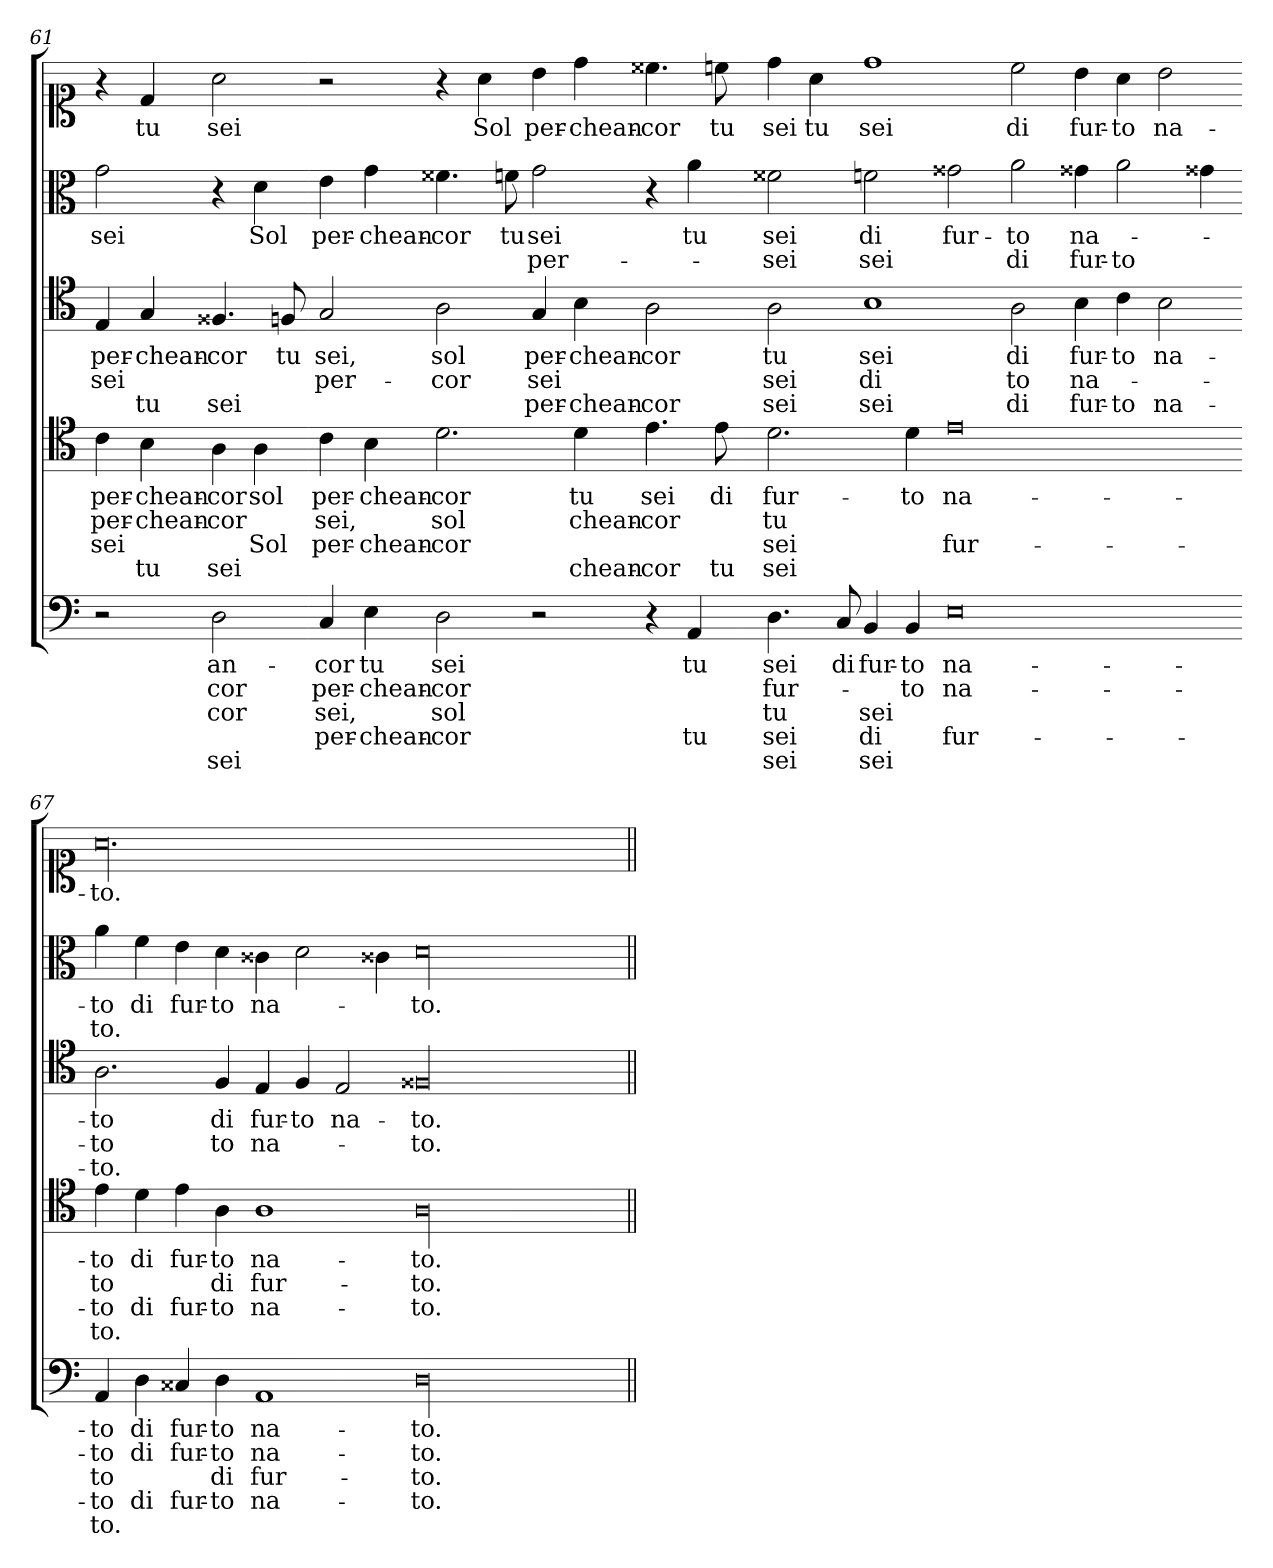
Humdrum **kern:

**kern	**text	**text	**text	**text	**text	**kern	**text	**text	**text	**text	**kern	**text	**text	**text	**kern	**text	**text	**kern	**text
*part5	*part5	*part5	*part5	*part5	*part5	*part4	*part4	*part4	*part4	*part4	*part3	*part3	*part3	*part3	*part2	*part2	*part2	*part1	*part1
*staff5	*staff5	*staff5	*staff5	*staff5	*staff5	*staff4	*staff4	*staff4	*staff4	*staff4	*staff3	*staff3	*staff3	*staff3	*staff2	*staff2	*staff2	*staff1	*staff1
*clefF4	*	*	*	*	*	*clefC4	*	*	*	*	*clefC4	*	*	*	*clefC3	*	*	*clefC1	*
*k[]	*	*	*	*	*	*k[]	*	*	*	*	*k[]	*	*	*	*k[]	*	*	*k[]	*
=61	=61	=61	=61	=61	=61	=61	=61	=61	=61	=61	=61	=61	=61	=61	=61	=61	=61	=61	=61
2r	.	.	.	.	.	4c	per-	per-	sei	.	4E	per-	sei	.	2g	sei	.	4r	.
.	.	.	.	.	.	4B	chean-	chean-	.	tu	4G	chean-	.	tu	.	.	.	4d	tu
2D	an-	cor	cor	.	sei	4A	cor	cor	.	sei	4.F##X	cor	.	sei	4r	.	.	2a	sei
.	.	.	.	.	.	4A	sol	.	Sol	.	.	.	.	.	4d	Sol	.	.	.
.	.	.	.	.	.	.	.	.	.	.	8F	tu	.	.	.	.	.	.	.
=62-	=62-	=62-	=62-	=62-	=62-	=62-	=62-	=62-	=62-	=62-	=62-	=62-	=62-	=62-	=62-	=62-	=62-	=62-	=62-
4C	cor	per-	sei,	per-	.	4c	per-	sei,	per-	.	2G	sei,	per-	.	4e	per-	.	2r	.
4E	tu	chean-	.	chean-	.	4B	chean-	.	chean-	.	.	.	.	.	4g	chean-	.	.	.
2D	sei	cor	sol	cor	.	2.d	cor	sol	cor	.	2A	sol	cor	.	4.f##X	cor	.	4r	.
.	.	.	.	.	.	.	.	.	.	.	.	.	.	.	.	.	.	4a	Sol
.	.	.	.	.	.	.	.	.	.	.	.	.	.	.	8f	tu	.	.	.
2r	.	.	.	.	.	.	.	.	.	.	4G	per-	sei	per-	2g	sei	per-	4b	per-
.	.	.	.	.	.	4d	tu	chean-	.	chean-	4B	chean-	.	chean-	.	.	.	4dd	chean-
4r	.	.	.	.	.	4.e	sei	cor	.	cor	2A	cor	.	cor	4r	.	.	4.cc##X	cor
4AA	tu	.	.	tu	.	.	.	.	.	.	.	.	.	.	4a	tu	.	.	.
.	.	.	.	.	.	8e	di	.	.	tu	.	.	.	.	.	.	.	8cc	tu
=64-	=64-	=64-	=64-	=64-	=64-	=64-	=64-	=64-	=64-	=64-	=64-	=64-	=64-	=64-	=64-	=64-	=64-	=64-	=64-
4.D	sei	fur-	tu	sei	sei	2.d	fur-	tu	sei	sei	2A	tu	sei	sei	2f##X	sei	sei	4dd	sei
.	.	.	.	.	.	.	.	.	.	.	.	.	.	.	.	.	.	4a	tu
8C	di	.	.	.	.	.	.	.	.	.	.	.	.	.	.	.	.	.	.
4BB	fur-	.	sei	di	sei	.	.	.	.	.	1B	sei	di	sei	2f	di	sei	1dd	sei
4BB	to	to	.	.	.	4d	to	.	.	.	.	.	.	.	.	.	.	.	.
0E	na-	na-	.	fur-	.	0e	na-	.	fur-	.	.	.	.	.	2g##X	fur-	.	.	.
.	.	.	.	.	.	.	.	.	.	.	2A	di	to	di	2a	to	di	2cc	di
.	.	.	.	.	.	.	.	.	.	.	4B	fur-	na-	fur-	4g##X	na-	fur-	4b	fur-
.	.	.	.	.	.	.	.	.	.	.	4c	to	.	to	2a	.	to	4a	to
.	.	.	.	.	.	.	.	.	.	.	2B	na-	.	na-	.	.	.	2b	na-
.	.	.	.	.	.	.	.	.	.	.	.	.	.	.	4g##X	.	.	.	.
=67-	=67-	=67-	=67-	=67-	=67-	=67-	=67-	=67-	=67-	=67-	=67-	=67-	=67-	=67-	=67-	=67-	=67-	=67-	=67-
4AA	to	to	to	to	to.	4e	to	to	to	to.	2.A	to	to	to.	4a	to	to.	00.a	to.
4D	di	di	.	di	.	4d	di	.	di	.	.	.	.	.	4f	di	.	.	.
4C##X	fur-	fur-	.	fur-	.	4e	fur-	.	fur-	.	.	.	.	.	4e	fur-	.	.	.
4D	to	to	di	to	.	4A	to	di	to	.	4F	di	to	.	4d	to	.	.	.
1AA	na-	na-	fur-	na-	.	1A	na-	fur-	na-	.	4E	fur-	na-	.	4c##X	na-	.	.	.
.	.	.	.	.	.	.	.	.	.	.	4F	to	.	.	2d	.	.	.	.
.	.	.	.	.	.	.	.	.	.	.	2E	na-	.	.	.	.	.	.	.
.	.	.	.	.	.	.	.	.	.	.	.	.	.	.	4c##X	.	.	.	.
00D	to.	to.	to.	to.	.	00A	to.	to.	to.	.	00F##X/	to.	to.	.	00d	to.	.	.	.
=||	=||	=||	=||	=||	=||	=||	=||	=||	=||	=||	=||	=||	=||	=||	=||	=||	=||	=||	=||
*-	*-	*-	*-	*-	*-	*-	*-	*-	*-	*-	*-	*-	*-	*-	*-	*-	*-	*-	*-
